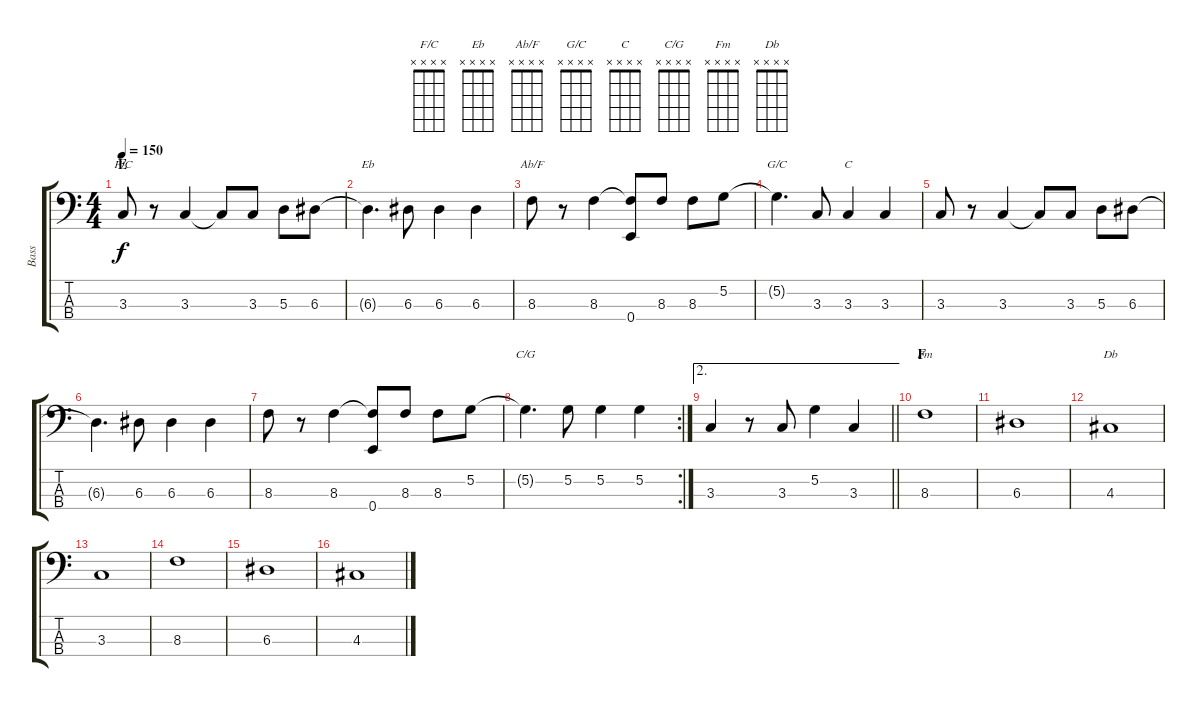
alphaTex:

\track ("Bass" "Bass") {instrument acousticbass}
\staff {score tabs}
\tuning (G2 D2 A1 E1) {hide}
\chord ("F/C" x x x x)
\chord ("Eb" x x x x)
\chord ("Ab/F" x x x x)
\chord ("G/C" x x x x)
\chord ("C" x x x x)
\chord ("C/G" x x x x)
\chord ("Fm" x x x x)
\chord ("Db" x x x x)
\ts (4 4)
\section ("" "E")
\tempo 150
\clef f4
\ks c
3.3.8{ch "F/C" dy f} r.8 3.3.4 3.3{t}.8 3.3.8 5.3.8 6.3.8 |
6.3{t}.4{d ch "Eb"} 6.3.8 6.3.4 6.3.4 |
8.3.8{ch "Ab/F"} r.8 8.3.4 (8.3{t} 0.4).8 8.3.8 8.3.8 5.2.8 |
5.2{t}.4{d ch "G/C"} 3.3.8 3.3.4{ch "C"} 3.3.4 |
3.3.8 r.8 3.3.4 3.3{t}.8 3.3.8 5.3.8 6.3.8 |
6.3{t}.4{d} 6.3.8 6.3.4 6.3.4 |
8.3.8 r.8 8.3.4 (8.3{t} 0.4).8 8.3.8 8.3.8 5.2.8 |
\rc 2
5.2{t}.4{d ch "C/G"} 5.2.8 5.2.4 5.2.4 |
\ae 2
\barLineRight lightlight
3.3.4 r.8 3.3.8 5.2.4 3.3.4 |
\section ("" "F")
8.3.1{ch "Fm"} |
6.3.1 |
4.3.1{ch "Db"} |
3.3.1 |
8.3.1 |
6.3.1 |
4.3.1
